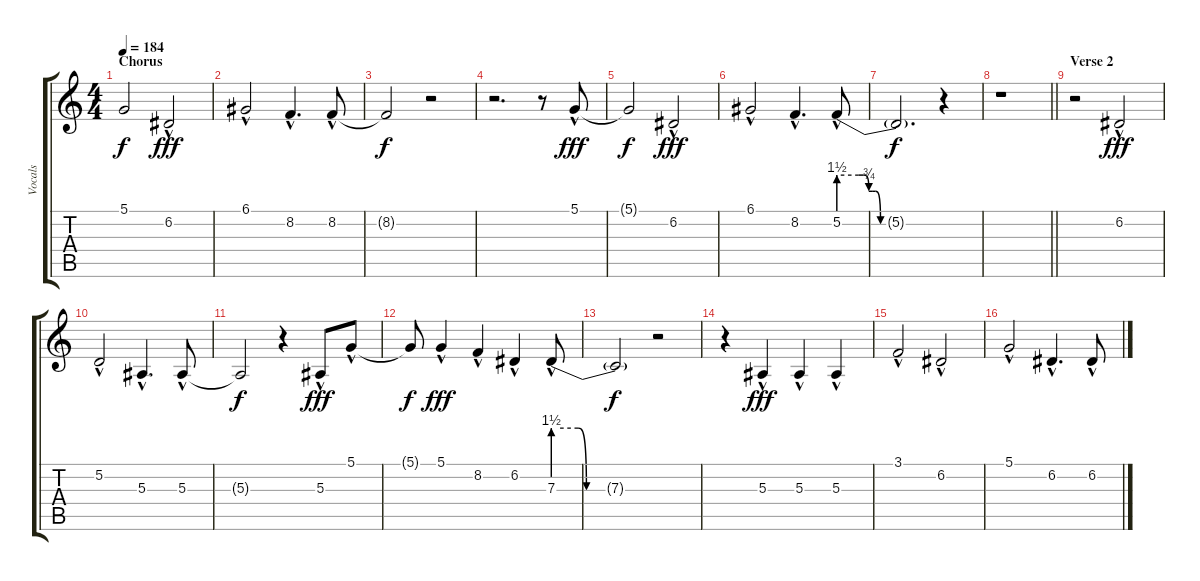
\track ("Vocals" "Vocals") {instrument altosax}
\staff {score tabs}
\tuning (D4 A3 F3 C3 G2 C2) {hide}
\ts (4 4)
\section ("" "Chorus")
\tempo 184
\clef g2
\ks c
5.1{t}.2{dy f} 6.2{hac}.2{dy fff} |
6.1{hac}.2 8.2{hac}.4{d} 8.2{hac}.8 |
8.2{t}.2{dy f} r.2 |
r.2{d} r.8 5.1{hac}.8{dy fff} |
5.1{t}.2{dy f} 6.2{hac}.2{dy fff} |
6.1{hac}.2 8.2{hac}.4{d} 5.2{be (custom 0 6 12 6 15 6 18 3 20 3 22 3 25 0 30 0 60 0) hac}.8 |
5.2{t}.2{d dy f} r.4 |
\barLineRight lightlight
r.1 |
\section ("" "Verse 2")
r.2 6.2{hac}.2{dy fff} |
5.2{hac}.2 5.3{hac}.4{d} 5.3{hac}.8 |
5.3{t}.2{dy f} r.4 5.3{hac}.8{dy fff} 5.1{hac}.8 |
5.1{t}.8{dy f} 5.1{hac}.4{dy fff} 8.2{hac}.4 6.2{hac}.4 7.3{be (custom 0 6 15 6 20 0 30 0 60 0) hac}.8 |
7.3{t}.2{dy f} r.2 |
r.4 5.3{hac}.4{dy fff} 5.3{hac}.4 5.3{hac}.4 |
3.1{hac}.2 6.2{hac}.2 |
5.1{hac}.2 6.2{hac}.4{d} 6.2{hac}.8
